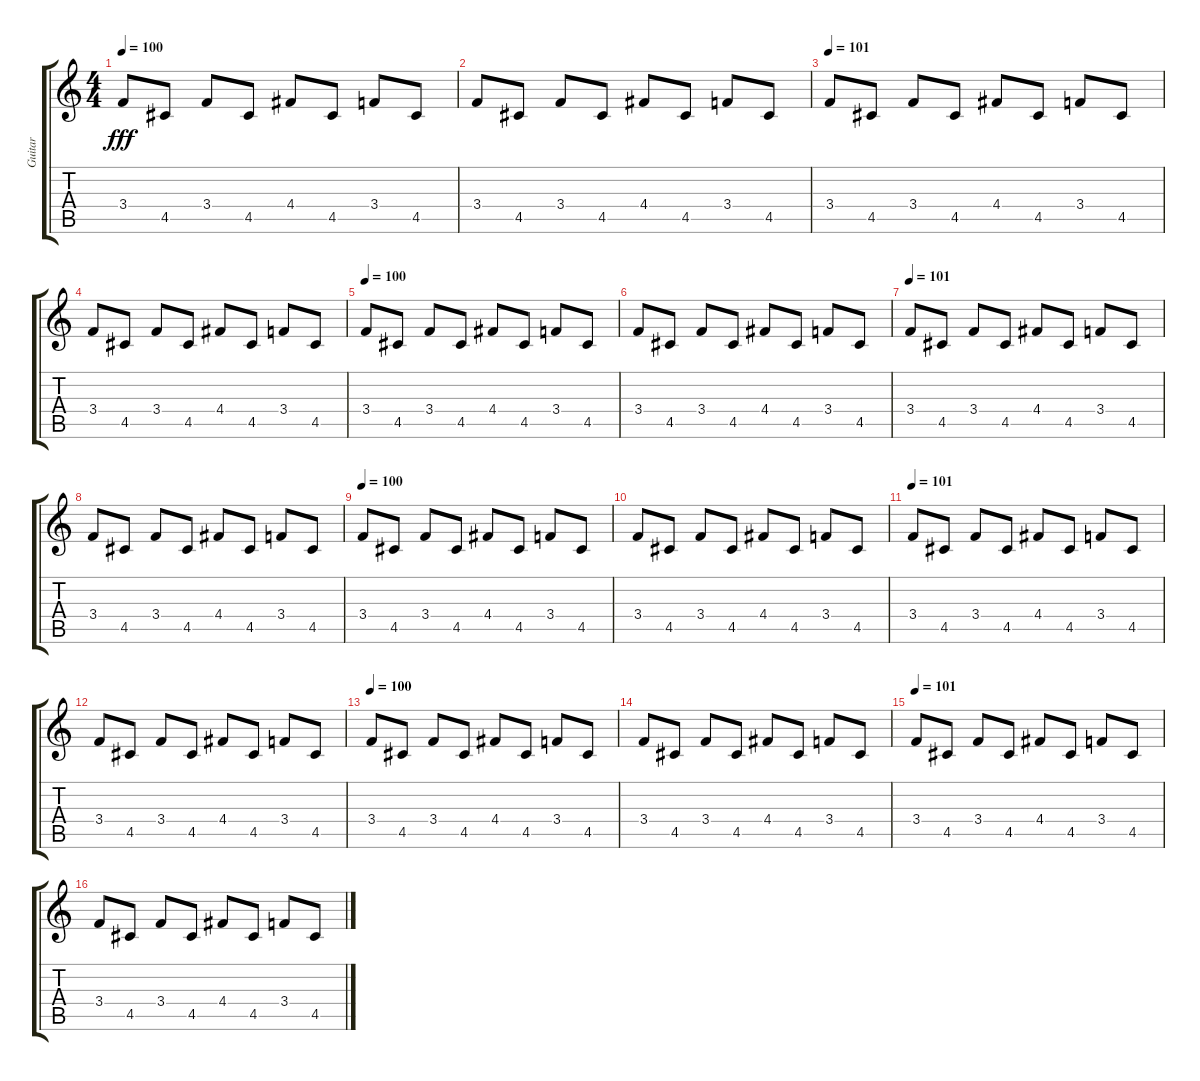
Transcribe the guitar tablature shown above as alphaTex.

\track ("Guitar" "Guitar") {instrument acousticguitarsteel}
\staff {score tabs}
\tuning (E4 B3 G3 D3 A2 E2) {hide}
\ts (4 4)
\tempo 100
\clef g2
\ks c
3.4.8{dy fff instrument acousticguitarsteel} 4.5.8 3.4.8 4.5.8 4.4.8 4.5.8 3.4.8 4.5.8 |
3.4.8 4.5.8 3.4.8 4.5.8 4.4.8 4.5.8 3.4.8 4.5.8 |
\tempo 101
3.4.8 4.5.8 3.4.8 4.5.8 4.4.8 4.5.8 3.4.8 4.5.8 |
3.4.8 4.5.8 3.4.8 4.5.8 4.4.8 4.5.8 3.4.8 4.5.8 |
\tempo 100
3.4.8 4.5.8 3.4.8 4.5.8 4.4.8 4.5.8 3.4.8 4.5.8 |
3.4.8 4.5.8 3.4.8 4.5.8 4.4.8 4.5.8 3.4.8 4.5.8 |
\tempo 101
3.4.8 4.5.8 3.4.8 4.5.8 4.4.8 4.5.8 3.4.8 4.5.8 |
3.4.8 4.5.8 3.4.8 4.5.8 4.4.8 4.5.8 3.4.8 4.5.8 |
\tempo 100
3.4.8 4.5.8 3.4.8 4.5.8 4.4.8 4.5.8 3.4.8 4.5.8 |
3.4.8 4.5.8 3.4.8 4.5.8 4.4.8 4.5.8 3.4.8 4.5.8 |
\tempo 101
3.4.8 4.5.8 3.4.8 4.5.8 4.4.8 4.5.8 3.4.8 4.5.8 |
3.4.8 4.5.8 3.4.8 4.5.8 4.4.8 4.5.8 3.4.8 4.5.8 |
\tempo 100
3.4.8 4.5.8 3.4.8 4.5.8 4.4.8 4.5.8 3.4.8 4.5.8 |
3.4.8 4.5.8 3.4.8 4.5.8 4.4.8 4.5.8 3.4.8 4.5.8 |
\tempo 101
3.4.8 4.5.8 3.4.8 4.5.8 4.4.8 4.5.8 3.4.8 4.5.8 |
3.4.8 4.5.8 3.4.8 4.5.8 4.4.8 4.5.8 3.4.8 4.5.8
